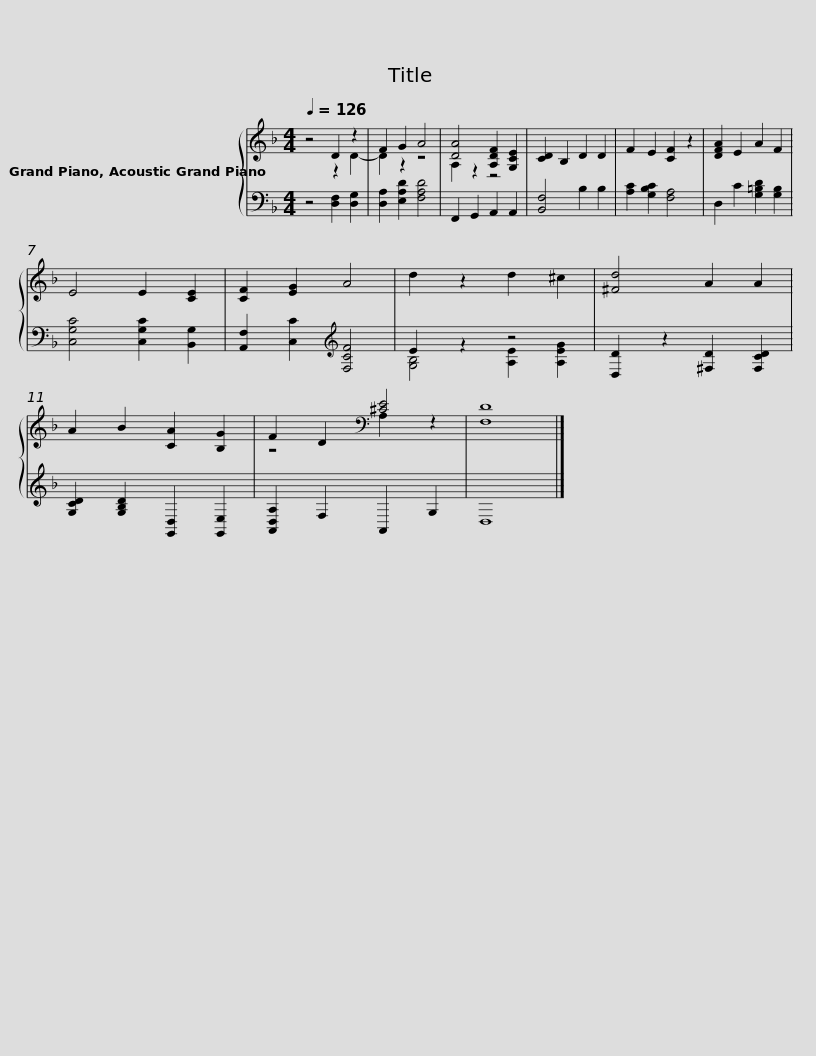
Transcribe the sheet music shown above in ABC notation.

X:1
%%score { ( 1 2 ) | ( 3 4 ) }
L:1/8
Q:1/4=126
M:4/4
I:linebreak $
K:F
V:1 treble
V:2 treble
V:3 bass
V:4 bass
V:1
 z4 D2 z2 | F2 G2 A4 | [DA]4 [A,DF]2 [G,CE]2 | [CD]2 B,2 D2 D2 | F2 E2 [CF]2 z2 | %5
 [DFA]2 E2 A2 F2 | E4 E2 [CE]2 | [CF]2 [EG]2 A4 |$ d2 z2 d2 ^c2 | [^Fd]4 A2 A2 | %10
 A2 B2 [CA]2 [B,G]2 | F2 D2[K:bass] [^CE]4 | [F,D]8 |] %13
V:2
 z4 z2 D2- | D2 z2 z4 | A,2 z2 z4 | x8 | x8 | %5
 x8 | x8 | x8 |$ x8 | x8 | %10
 x8 | z4[K:bass] A,2 z2 | x8 |] %13
V:3
 z4 [D,F,]2 [D,G,]2 | [D,A,]2 [E,A,D]2 [F,A,D]4 | F,,2 G,,2 A,,2 A,,2 | [B,,F,]4 B,2 B,2 | [A,C]2 [G,B,C]2 [F,A,]4 | %5
 D,2 C2 [G,=B,D]2 [G,B,]2 | [C,G,C]4 [C,G,C]2 [B,,G,]2 | [A,,F,]2 [C,C]2[K:treble] [F,CF]4 |$ E2 z2 z4 | [D,D]2 z2 [^F,D]2 [F,CD]2 | %10
 [G,CD]2 [G,B,D]2 [G,,D,]2 [G,,E,]2 | [A,,D,A,]2 F,2 A,,2 G,2 | D,8 |] %13
V:4
 x8 | x8 | x8 | x8 | x8 | %5
 x8 | x8 | x4[K:treble] x4 |$ [G,B,]4 [A,E]2 [A,EG]2 | x8 | %10
 x8 | x8 | x8 |] %13
